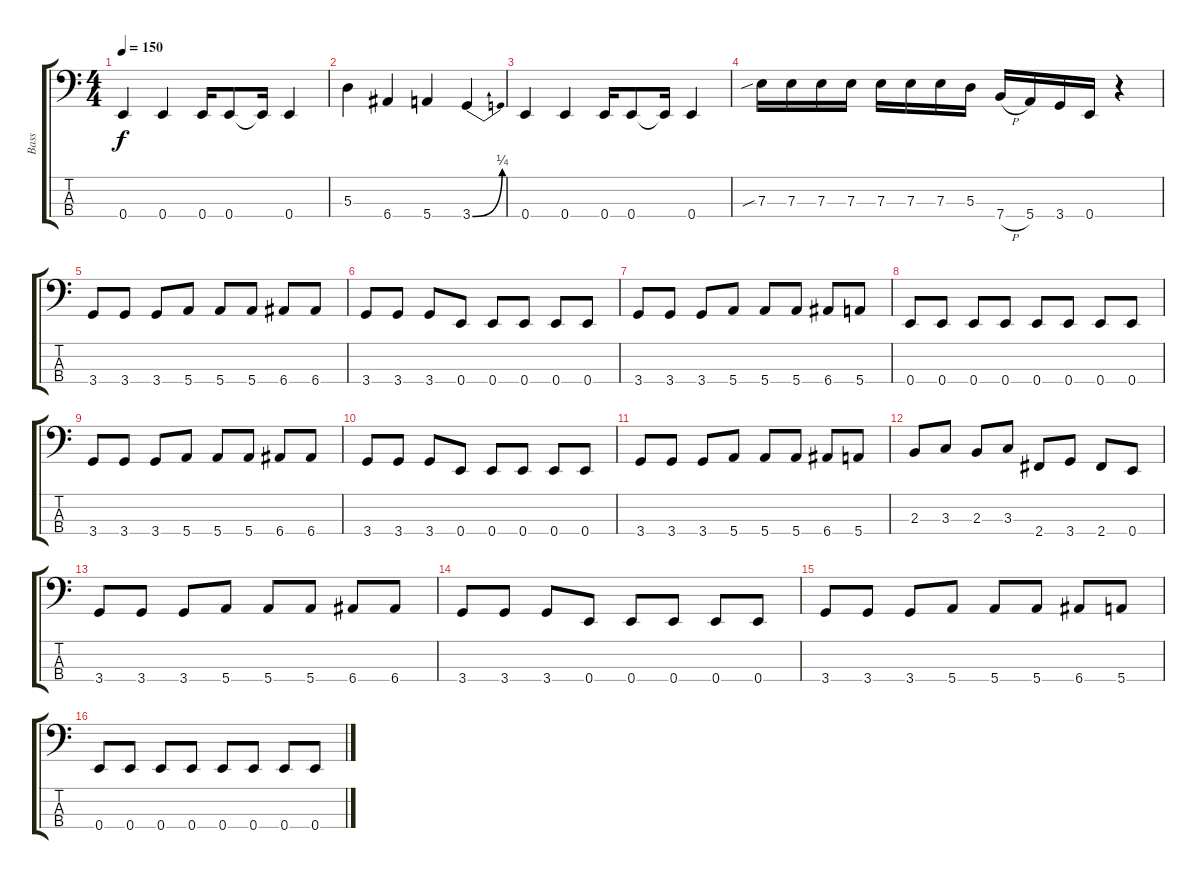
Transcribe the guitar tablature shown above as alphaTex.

\track ("Bass" "Bass") {instrument electricbassfinger}
\staff {score tabs}
\tuning (G2 D2 A1 E1) {hide}
\ts (4 4)
\tempo 150
\clef f4
\ks c
0.4.4{dy f} 0.4.4 0.4.16 0.4.8 0.4{t}.16 0.4.4 |
5.3.4 6.4.4 5.4.4 3.4{be (bend 0 0 60 1)}.4 |
0.4.4 0.4.4 0.4.16 0.4.8 0.4{t}.16 0.4.4 |
7.3{sib}.16 7.3.16 7.3.16 7.3.16 7.3.16 7.3.16 7.3.16 5.3.16 7.4{h}.16 5.4.16 3.4.16 0.4.16 r.4 |
3.4.8 3.4.8 3.4.8 5.4.8 5.4.8 5.4.8 6.4.8 6.4.8 |
3.4.8 3.4.8 3.4.8 0.4.8 0.4.8 0.4.8 0.4.8 0.4.8 |
3.4.8 3.4.8 3.4.8 5.4.8 5.4.8 5.4.8 6.4.8 5.4.8 |
0.4.8 0.4.8 0.4.8 0.4.8 0.4.8 0.4.8 0.4.8 0.4.8 |
3.4.8 3.4.8 3.4.8 5.4.8 5.4.8 5.4.8 6.4.8 6.4.8 |
3.4.8 3.4.8 3.4.8 0.4.8 0.4.8 0.4.8 0.4.8 0.4.8 |
3.4.8 3.4.8 3.4.8 5.4.8 5.4.8 5.4.8 6.4.8 5.4.8 |
2.3.8 3.3.8 2.3.8 3.3.8 2.4.8 3.4.8 2.4.8 0.4.8 |
3.4.8 3.4.8 3.4.8 5.4.8 5.4.8 5.4.8 6.4.8 6.4.8 |
3.4.8 3.4.8 3.4.8 0.4.8 0.4.8 0.4.8 0.4.8 0.4.8 |
3.4.8 3.4.8 3.4.8 5.4.8 5.4.8 5.4.8 6.4.8 5.4.8 |
0.4.8 0.4.8 0.4.8 0.4.8 0.4.8 0.4.8 0.4.8 0.4.8
